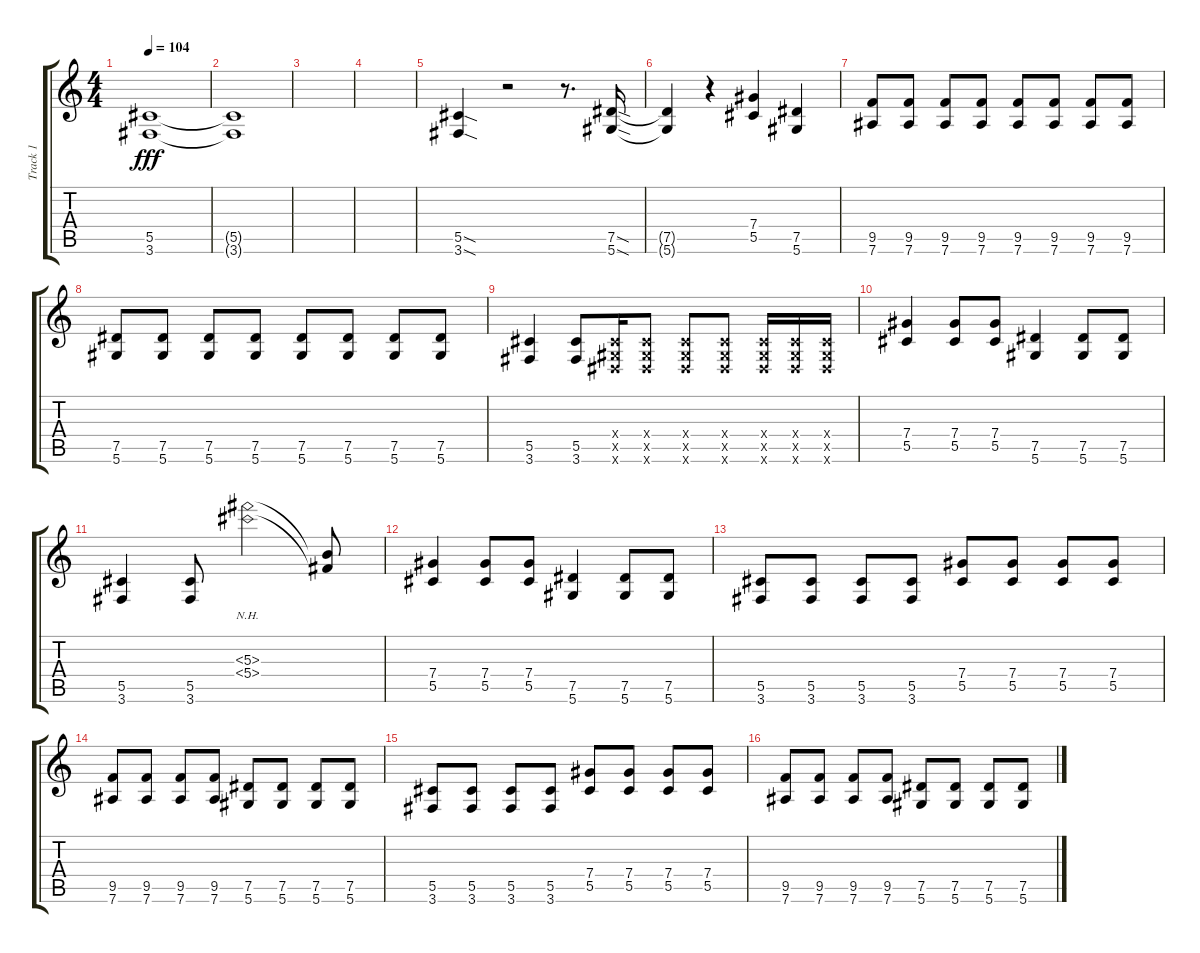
\track ("Track 1" "Track 1") {instrument distortionguitar}
\staff {score tabs}
\tuning (Eb4 Bb3 Gb3 Db3 Ab2 Eb2) {hide}
\ts (4 4)
\tempo 104
\clef g2
\ks c
(5.5 3.6).1{dy fff volume 0} |
(5.5{t} 3.6{t}).1 |
|
|
(5.5{sod} 3.6{sod}).4{volume 16} r.2 r.8{d} (7.5{sod} 5.6{sod}).16 |
(7.5{t} 5.6{t}).4 r.4 (7.4 5.5).4 (7.5 5.6).4 |
(9.5 7.6).8 (9.5 7.6).8 (9.5 7.6).8 (9.5 7.6).8 (9.5 7.6).8 (9.5 7.6).8 (9.5 7.6).8 (9.5 7.6).8 |
(7.5 5.6).8 (7.5 5.6).8 (7.5 5.6).8 (7.5 5.6).8 (7.5 5.6).8 (7.5 5.6).8 (7.5 5.6).8 (7.5 5.6).8 |
(5.5 3.6).4{volume 16} (5.5 3.6).8 (0.4{x} 0.5{x} 0.6{x}).16 (0.4{x} 0.5{x} 0.6{x}).8 (0.4{x} 0.5{x} 0.6{x}).8 (0.4{x} 0.5{x} 0.6{x}).8 (0.4{x} 0.5{x} 0.6{x}).16 (0.4{x} 0.5{x} 0.6{x}).16 (0.4{x} 0.5{x} 0.6{x}).16 |
(7.4 5.5).4 (7.4 5.5).8 (7.4 5.5).8 (7.5 5.6).4 (7.5 5.6).8 (7.5 5.6).8 |
(5.5 3.6).4 (5.5 3.6).8 (5.3{nh} 5.4{nh}).2 (5.3{t} 5.4{t}).8 |
(7.4 5.5).4 (7.4 5.5).8 (7.4 5.5).8 (7.5 5.6).4 (7.5 5.6).8 (7.5 5.6).8 |
(5.5 3.6).8 (5.5 3.6).8 (5.5 3.6).8 (5.5 3.6).8 (7.4 5.5).8 (7.4 5.5).8 (7.4 5.5).8 (7.4 5.5).8 |
(9.5 7.6).8 (9.5 7.6).8 (9.5 7.6).8 (9.5 7.6).8 (7.5 5.6).8 (7.5 5.6).8 (7.5 5.6).8 (7.5 5.6).8 |
(5.5 3.6).8 (5.5 3.6).8 (5.5 3.6).8 (5.5 3.6).8 (7.4 5.5).8 (7.4 5.5).8 (7.4 5.5).8 (7.4 5.5).8 |
(9.5 7.6).8 (9.5 7.6).8 (9.5 7.6).8 (9.5 7.6).8 (7.5 5.6).8 (7.5 5.6).8 (7.5 5.6).8 (7.5 5.6).8
